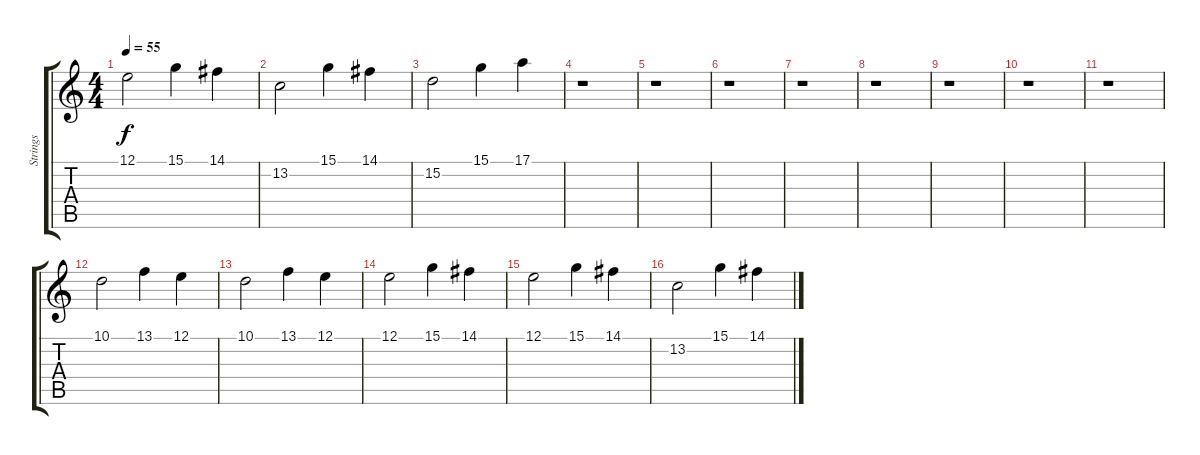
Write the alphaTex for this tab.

\track ("Strings" "Strings") {instrument stringensemble1}
\staff {score tabs}
\tuning (E4 B3 G3 D3 A2 E2) {hide}
\ts (4 4)
\tempo 55
\clef g2
\ks c
12.1.2{dy f} 15.1.4 14.1.4 |
13.2.2 15.1.4 14.1.4 |
15.2.2 15.1.4 17.1.4 |
r.1 |
r.1 |
r.1 |
r.1 |
r.1 |
r.1 |
r.1 |
r.1 |
10.1.2 13.1.4 12.1.4 |
10.1.2 13.1.4 12.1.4 |
12.1.2 15.1.4 14.1.4 |
12.1.2 15.1.4 14.1.4 |
13.2.2 15.1.4 14.1.4
